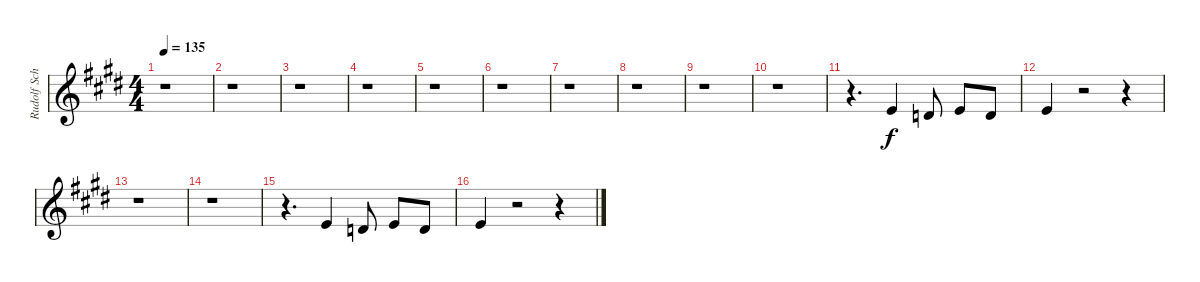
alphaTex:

\track ("Rudolf Schenker Vocals" "Rudolf Sch") {instrument lead5charang}
\staff {score}
\tuning (E4 B3 G3 D3 A2 E2) {hide}
\ts (4 4)
\tempo 135
\clef g2
\ks e
r.1{dy f} |
r.1 |
r.1 |
r.1 |
r.1 |
r.1 |
r.1 |
r.1 |
r.1 |
r.1 |
r.4{d} 9.3.4 7.3.8 9.3.8 7.3.8 |
9.3.4 r.2 r.4 |
r.1 |
r.1 |
r.4{d} 9.3.4 7.3.8 9.3.8 7.3.8 |
9.3.4 r.2 r.4
